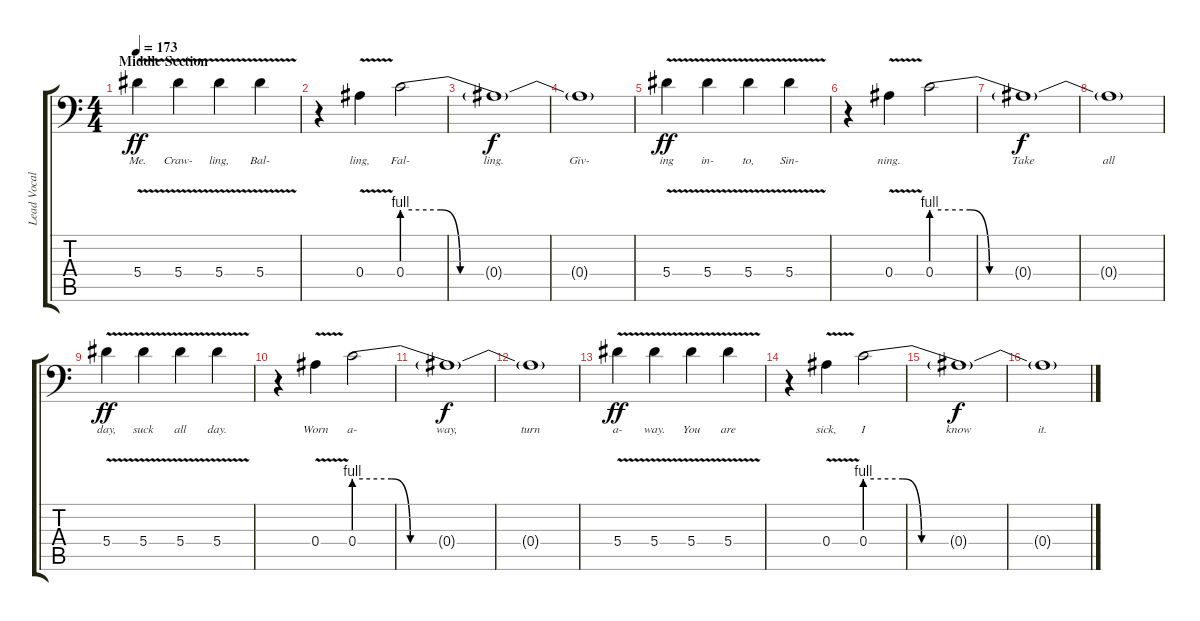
\track ("Lead Vocals (Wayne Static)" "Lead Vocal") {instrument distortionguitar}
\staff {score tabs}
\tuning (C4 G3 Eb3 Bb2 F2 Bb1) {hide}
\ts (4 4)
\section ("" "Middle Section")
\tempo 173
\clef f4
\ks c
5.4{v}.4{lyrics (0 "Me.") lyrics (1 "") lyrics (2 "") lyrics (3 "") lyrics (4 "") dy ff} 5.4{v}.4{lyrics (0 "Craw-") lyrics (1 "") lyrics (2 "") lyrics (3 "") lyrics (4 "")} 5.4{v}.4{lyrics (0 "ling,") lyrics (1 "") lyrics (2 "") lyrics (3 "") lyrics (4 "")} 5.4{v}.4{lyrics (0 "Bal-") lyrics (1 "") lyrics (2 "") lyrics (3 "") lyrics (4 "")} |
r.4 0.4{v}.4{lyrics (0 "ling,") lyrics (1 "") lyrics (2 "") lyrics (3 "") lyrics (4 "")} 0.4{be (custom 0 4 10 4 15 0 60 0)}.2{lyrics (0 "Fal-") lyrics (1 "") lyrics (2 "") lyrics (3 "") lyrics (4 "")} |
0.4{t}.1{lyrics (0 "ling.") lyrics (1 "") lyrics (2 "") lyrics (3 "") lyrics (4 "") dy f} |
0.4{t}.1{lyrics (0 "Giv-") lyrics (1 "") lyrics (2 "") lyrics (3 "") lyrics (4 "")} |
5.4{v}.4{lyrics (0 "ing") lyrics (1 "") lyrics (2 "") lyrics (3 "") lyrics (4 "") dy ff} 5.4{v}.4{lyrics (0 "in-") lyrics (1 "") lyrics (2 "") lyrics (3 "") lyrics (4 "")} 5.4{v}.4{lyrics (0 "to,") lyrics (1 "") lyrics (2 "") lyrics (3 "") lyrics (4 "")} 5.4{v}.4{lyrics (0 "Sin-") lyrics (1 "") lyrics (2 "") lyrics (3 "") lyrics (4 "")} |
r.4 0.4{v}.4{lyrics (0 "ning.") lyrics (1 "") lyrics (2 "") lyrics (3 "") lyrics (4 "")} 0.4{be (custom 0 4 10 4 15 0 60 0)}.2{lyrics (0 "") lyrics (1 "") lyrics (2 "") lyrics (3 "") lyrics (4 "")} |
0.4{t}.1{lyrics (0 "Take") lyrics (1 "") lyrics (2 "") lyrics (3 "") lyrics (4 "") dy f} |
0.4{t}.1{lyrics (0 "all") lyrics (1 "") lyrics (2 "") lyrics (3 "") lyrics (4 "")} |
5.4{v}.4{lyrics (0 "day,") lyrics (1 "") lyrics (2 "") lyrics (3 "") lyrics (4 "") dy ff} 5.4{v}.4{lyrics (0 "suck") lyrics (1 "") lyrics (2 "") lyrics (3 "") lyrics (4 "")} 5.4{v}.4{lyrics (0 "all") lyrics (1 "") lyrics (2 "") lyrics (3 "") lyrics (4 "")} 5.4{v}.4{lyrics (0 "day.") lyrics (1 "") lyrics (2 "") lyrics (3 "") lyrics (4 "")} |
r.4 0.4{v}.4{lyrics (0 "Worn") lyrics (1 "") lyrics (2 "") lyrics (3 "") lyrics (4 "")} 0.4{be (custom 0 4 10 4 15 0 60 0)}.2{lyrics (0 "a-") lyrics (1 "") lyrics (2 "") lyrics (3 "") lyrics (4 "")} |
0.4{t}.1{lyrics (0 "way,") lyrics (1 "") lyrics (2 "") lyrics (3 "") lyrics (4 "") dy f} |
0.4{t}.1{lyrics (0 "turn") lyrics (1 "") lyrics (2 "") lyrics (3 "") lyrics (4 "")} |
5.4{v}.4{lyrics (0 "a-") lyrics (1 "") lyrics (2 "") lyrics (3 "") lyrics (4 "") dy ff} 5.4{v}.4{lyrics (0 "way.") lyrics (1 "") lyrics (2 "") lyrics (3 "") lyrics (4 "")} 5.4{v}.4{lyrics (0 "You") lyrics (1 "") lyrics (2 "") lyrics (3 "") lyrics (4 "")} 5.4{v}.4{lyrics (0 "are") lyrics (1 "") lyrics (2 "") lyrics (3 "") lyrics (4 "")} |
r.4 0.4{v}.4{lyrics (0 "sick,") lyrics (1 "") lyrics (2 "") lyrics (3 "") lyrics (4 "")} 0.4{be (custom 0 4 10 4 15 0 60 0)}.2{lyrics (0 "I") lyrics (1 "") lyrics (2 "") lyrics (3 "") lyrics (4 "")} |
0.4{t}.1{lyrics (0 "know") lyrics (1 "") lyrics (2 "") lyrics (3 "") lyrics (4 "") dy f} |
0.4{t}.1{lyrics (0 "it.") lyrics (1 "") lyrics (2 "") lyrics (3 "") lyrics (4 "")}
